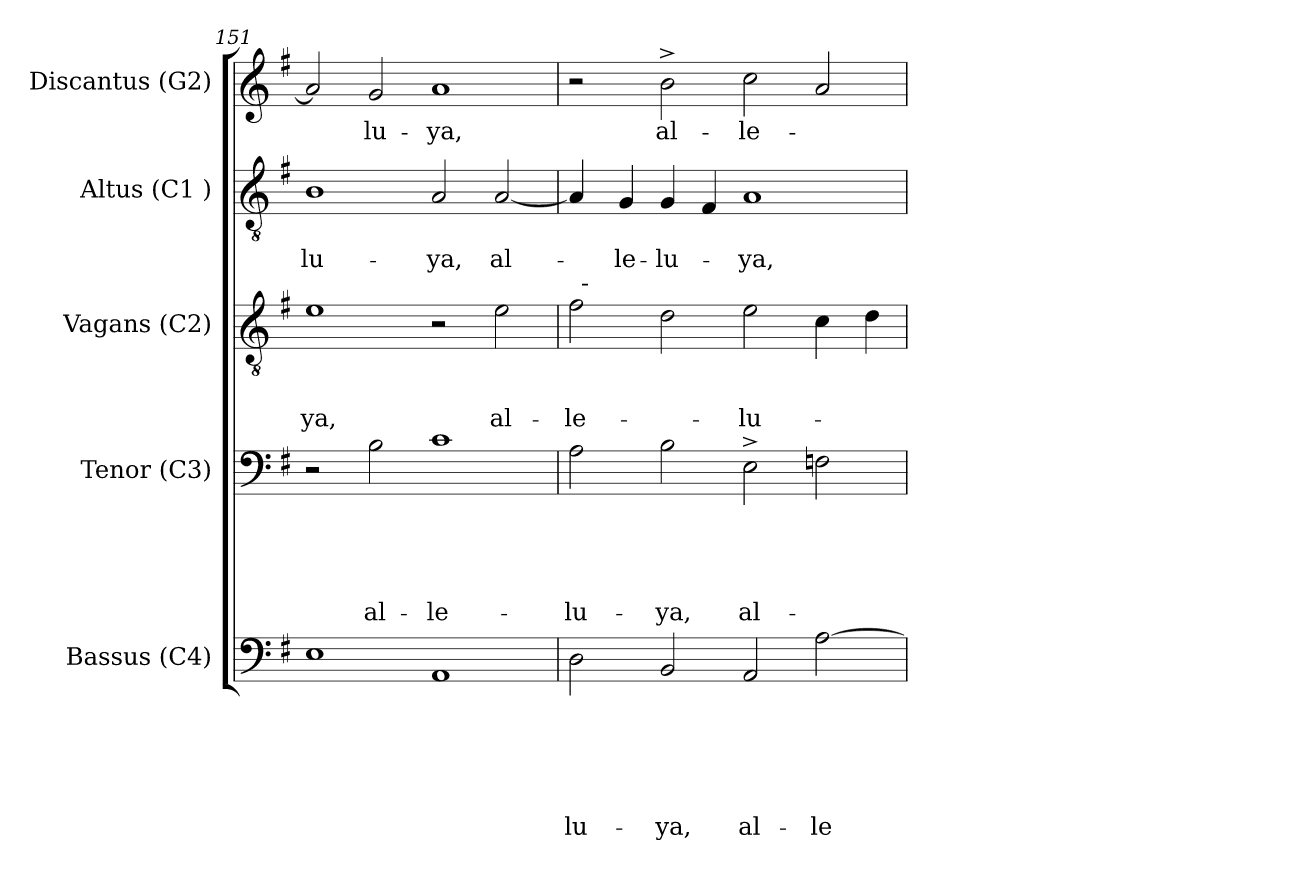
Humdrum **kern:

**kern	**text	**text	**text	**text	**text	**text	**kern	**text	**text	**text	**text	**text	**kern	**text	**text	**text	**kern	**text	**text	**kern	**text
*part5	*part5	*part5	*part5	*part5	*part5	*part5	*part4	*part4	*part4	*part4	*part4	*part4	*part3	*part3	*part3	*part3	*part2	*part2	*part2	*part1	*part1
*staff5	*staff5	*staff5	*staff5	*staff5	*staff5	*staff5	*staff4	*staff4	*staff4	*staff4	*staff4	*staff4	*staff3	*staff3	*staff3	*staff3	*staff2	*staff2	*staff2	*staff1	*staff1
*I"Bassus (C4)	*	*	*	*	*	*	*I"Tenor (C3)	*	*	*	*	*	*I"Vagans (C2)	*	*	*	*I"Altus (C1 )	*	*	*I"Discantus (G2)	*
*I'B.	*	*	*	*	*	*	*I'T.	*	*	*	*	*	*I'V.	*	*	*	*I'A.	*	*	*I'D.	*
*clefF4	*	*	*	*	*	*	*clefF4	*	*	*	*	*	*clefGv2	*	*	*	*clefGv2	*	*	*clefG2	*
*k[f#]	*	*	*	*	*	*	*k[f#]	*	*	*	*	*	*k[f#]	*	*	*	*k[f#]	*	*	*k[f#]	*
*G:	*	*	*	*	*	*	*G:	*	*	*	*	*	*G:	*	*	*	*G:	*	*	*G:	*
=151	=151	=151	=151	=151	=151	=151	=151	=151	=151	=151	=151	=151	=151	=151	=151	=151	=151	=151	=151	=151	=151
!	!	!	!	!	!	!	!	!	!	!	!	!	!	!	!	!LO:LY:b	!	!	!LO:LY:b	!	!
1E	.	.	.	.	.	.	2r	.	.	.	.	.	1e	.	.	-ya,	1B	.	-lu-	2a/]	.
!	!	!	!	!	!	!	!	!	!	!	!	!LO:LY:b	!	!	!	!	!	!	!	!	!LO:LY:b
.	.	.	.	.	.	.	2B\	.	.	.	.	al-	.	.	.	.	.	.	.	2g/	-lu-
!	!	!	!	!	!	!	!	!	!	!	!	!LO:LY:b	!	!	!	!	!	!	!LO:LY:b	!	!LO:LY:b
1AA	.	.	.	.	.	.	1c	.	.	.	.	-le-	2r	.	.	.	2A/	.	-ya,	1a	-ya,
!	!	!	!	!	!	!	!	!	!	!	!	!	!	!	!	!LO:LY:b	!	!	!LO:LY:b	!	!
.	.	.	.	.	.	.	.	.	.	.	.	.	2e\	.	.	al-	[>2A/	.	al-	.	.
!!LO:PB:g=z
=152	=152	=152	=152	=152	=152	=152	=152	=152	=152	=152	=152	=152	=152	=152	=152	=152	=152	=152	=152	=152	=152
!	!	!	!	!	!	!LO:LY:b	!	!	!	!	!	!LO:LY:b	!	!	!	!LO:LY:b	!	!	!	!	!
*	*	*	*	*	*	*	*	*	*	*	*	*	*^	*	*	*	*	*	*	*	*
2D\	.	.	.	.	.	-lu-	2A\	.	.	.	.	-lu-	2f#\	32ryy	.	.	-le-	4A/]	.	.	2r	.
!	!	!	!	!	!	!	!	!	!	!	!	!	!	!LO:TX:a:t=-	!	!	!	!	!	!	!	!
.	.	.	.	.	.	.	.	.	.	.	.	.	.	1ryy	.	.	.	.	.	.	.	.
!	!	!	!	!	!	!	!	!	!	!	!	!	!	!	!	!	!	!	!	!LO:LY:b	!	!
.	.	.	.	.	.	.	.	.	.	.	.	.	.	.	.	.	.	4G/	.	-le-	.	.
!	!	!	!	!	!	!LO:LY:b	!	!	!	!	!	!LO:LY:b	!	!	!	!	!	!	!	!LO:LY:b	!	!LO:LY:b
2BB/	.	.	.	.	.	-ya,	2B\	.	.	.	.	-ya,	2d\	.	.	.	.	4G/	.	-lu-	2b^>\	al-
.	.	.	.	.	.	.	.	.	.	.	.	.	.	.	.	.	.	4F#/	.	.	.	.
!	!	!	!	!	!	!LO:LY:b	!	!	!	!	!	!LO:LY:b	!	!	!	!	!LO:LY:b	!	!	!LO:LY:b	!	!LO:LY:b
2AA/	.	.	.	.	.	al-	2E^>\	.	.	.	.	al-	2e\	.	.	.	-lu-	1A	.	-ya,	2cc\	-le-
.	.	.	.	.	.	.	.	.	.	.	.	.	.	2ryy	.	.	.	.	.	.	.	.
!	!	!	!	!	!	!LO:LY:b	!	!	!	!	!	!	!	!	!	!	!	!	!	!	!	!
[>2A\	.	.	.	.	.	-le-	2Fn\	.	.	.	.	.	4c\	.	.	.	.	.	.	.	2a/	.
.	.	.	.	.	.	.	.	.	.	.	.	.	.	4...ryy	.	.	.	.	.	.	.	.
.	.	.	.	.	.	.	.	.	.	.	.	.	4d\	.	.	.	.	.	.	.	.	.
*	*	*	*	*	*	*	*	*	*	*	*	*	*v	*v	*	*	*	*	*	*	*	*
=	=	=	=	=	=	=	=	=	=	=	=	=	=	=	=	=	=	=	=	=	=
*-	*-	*-	*-	*-	*-	*-	*-	*-	*-	*-	*-	*-	*-	*-	*-	*-	*-	*-	*-	*-	*-
